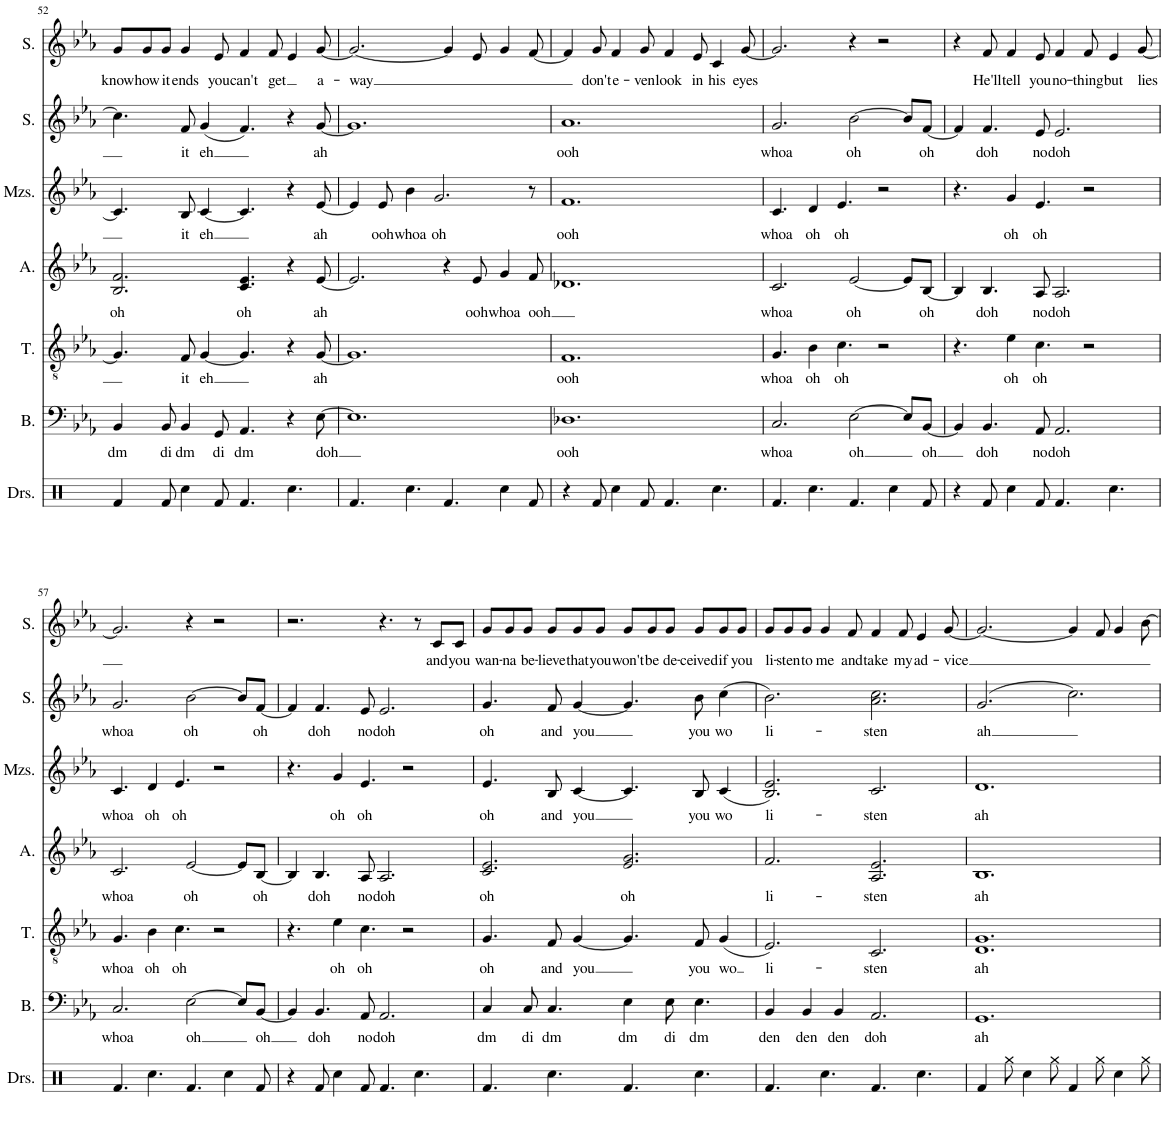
**kern	**text	**kern	**text	**kern	**text	**kern	**text	**kern	**text	**kern	**text
*part6	*part6	*part5	*part5	*part4	*part4	*part3	*part3	*part2	*part2	*part1	*part1
*staff6	*staff6	*staff5	*staff5	*staff4	*staff4	*staff3	*staff3	*staff2	*staff2	*staff1	*staff1
*I"Bass	*	*I"Tenor	*	*I"Alto	*	*I"Mezzo-soprano	*	*I"Soprano	*	*I"Solo	*
*I'B.	*	*I'T.	*	*I'A.	*	*I'Mzs.	*	*I'S.	*	*I'S.	*
!!LO:PB:g=z
*clefF4	*	*clefGv2	*	*clefG2	*	*clefG2	*	*clefG2	*	*clefG2	*
*k[b-e-a-]	*	*k[b-e-a-]	*	*k[b-e-a-]	*	*k[b-e-a-]	*	*k[b-e-a-]	*	*k[b-e-a-]	*
*M12/8	*	*M12/8	*	*M12/8	*	*M12/8	*	*M12/8	*	*M12/8	*
=52	=52	=52	=52	=52	=52	=52	=52	=52	=52	=52	=52
!	!LO:LY:b	!	!	!	!LO:LY:b	!	!	!	!	!	!LO:LY:b
4BB-/	dm	4.G/]	.	2.B-/ 2.f/	oh	4.c/]	.	4.cc\]	.	8g/L	know
!	!	!	!	!	!	!	!	!	!	!	!LO:LY:b
.	.	.	.	.	.	.	.	.	.	8g/	how
!	!LO:LY:b	!	!	!	!	!	!	!	!	!	!LO:LY:b
8BB-/	di	.	.	.	.	.	.	.	.	8g/J	it
!	!LO:LY:b	!	!LO:LY:b	!	!	!	!LO:LY:b	!	!LO:LY:b	!	!LO:LY:b
4BB-/	dm	8F/	it	.	.	8B-/	it	8f/	it	4g/	ends
!	!	!	!LO:LY:b	!	!	!	!LO:LY:b	!	!LO:LY:b	!	!
.	.	[4G/	eh	.	.	[4c/	eh	(4g/	eh	.	.
!	!LO:LY:b	!	!	!	!	!	!	!	!	!	!LO:LY:b
8GG/	di	.	.	.	.	.	.	.	.	8e-/	you
!	!LO:LY:b	!	!	!	!LO:LY:b	!	!	!	!	!	!LO:LY:b
4.AA-/	dm	4.G/]	.	4.c/ 4.e-/	oh	4.c/]	.	4.f/)	.	4f/	can't
!	!	!	!	!	!	!	!	!	!	!	!LO:LY:b
.	.	.	.	.	.	.	.	.	.	8f/	get
4r	.	4r	.	4r	.	4r	.	4r	.	4e-/	.
!	!LO:LY:b	!	!LO:LY:b	!	!LO:LY:b	!	!LO:LY:b	!	!LO:LY:b	!	!LO:LY:b
[8E-\	doh	[8G/	ah	[8e-/	ah	[8e-/	ah	[8g/	ah	[8g/	a-
=53	=53	=53	=53	=53	=53	=53	=53	=53	=53	=53	=53
!	!	!	!	!	!	!	!	!	!	!	!LO:LY:b
1.E-]	.	1.G]	.	2.e-/]	.	4e-/]	.	1.g]	.	2.g/_	-way
!	!	!	!	!	!	!	!LO:LY:b	!	!	!	!
.	.	.	.	.	.	8e-/	ooh	.	.	.	.
!	!	!	!	!	!	!	!LO:LY:b	!	!	!	!
.	.	.	.	.	.	4b-\	whoa	.	.	.	.
!	!	!	!	!	!	!	!LO:LY:b	!	!	!	!
.	.	.	.	.	.	2.g/	oh	.	.	.	.
.	.	.	.	4r	.	.	.	.	.	4g/]	.
!	!	!	!	!	!LO:LY:b	!	!	!	!	!	!
.	.	.	.	8e-/	ooh	.	.	.	.	8e-/	.
!	!	!	!	!	!LO:LY:b	!	!	!	!	!	!
.	.	.	.	4g/	whoa	.	.	.	.	4g/	.
!	!	!	!	!	!LO:LY:b	!	!	!	!	!	!
.	.	.	.	8f/	ooh	8r	.	.	.	[8f/	.
=54	=54	=54	=54	=54	=54	=54	=54	=54	=54	=54	=54
!	!LO:LY:b	!	!LO:LY:b	!	!	!	!LO:LY:b	!	!LO:LY:b	!	!
1.D-X	ooh	1.F	ooh	1.d-X	.	1.f	ooh	1.a-	ooh	4f/]	.
!	!	!	!	!	!	!	!	!	!	!	!LO:LY:b
.	.	.	.	.	.	.	.	.	.	8g/	don't
!	!	!	!	!	!	!	!	!	!	!	!LO:LY:b
.	.	.	.	.	.	.	.	.	.	4f/	e-
!	!	!	!	!	!	!	!	!	!	!	!LO:LY:b
.	.	.	.	.	.	.	.	.	.	8g/	-ven
!	!	!	!	!	!	!	!	!	!	!	!LO:LY:b
.	.	.	.	.	.	.	.	.	.	4f/	look
!	!	!	!	!	!	!	!	!	!	!	!LO:LY:b
.	.	.	.	.	.	.	.	.	.	8e-/	in
!	!	!	!	!	!	!	!	!	!	!	!LO:LY:b
.	.	.	.	.	.	.	.	.	.	4c/	his
!	!	!	!	!	!	!	!	!	!	!	!LO:LY:b
.	.	.	.	.	.	.	.	.	.	[8g/	eyes
=55	=55	=55	=55	=55	=55	=55	=55	=55	=55	=55	=55
!	!LO:LY:b	!	!LO:LY:b	!	!LO:LY:b	!	!LO:LY:b	!	!LO:LY:b	!	!
2.C/	whoa	4.G/	whoa	2.c/	whoa	4.c/	whoa	2.g/	whoa	2.g/]	.
!	!	!	!LO:LY:b	!	!	!	!LO:LY:b	!	!	!	!
.	.	4B-\	oh	.	.	4d/	oh	.	.	.	.
!	!	!	!LO:LY:b	!	!	!	!LO:LY:b	!	!	!	!
.	.	4.c\	oh	.	.	4.e-/	oh	.	.	.	.
!	!LO:LY:b	!	!	!	!LO:LY:b	!	!	!	!LO:LY:b	!	!
[2E-\	oh	.	.	[2e-/	oh	.	.	[2b-\	oh	4r	.
.	.	2r	.	.	.	2r	.	.	.	2r	.
8E-/L]	.	.	.	8e-/L]	.	.	.	8b-/L]	.	.	.
!	!LO:LY:b	!	!	!	!LO:LY:b	!	!	!	!LO:LY:b	!	!
[8BB-/J	oh	.	.	[8B-/J	oh	.	.	[8f/J	oh	.	.
=56	=56	=56	=56	=56	=56	=56	=56	=56	=56	=56	=56
4BB-/]	.	4.r	.	4B-/]	.	4.r	.	4f/]	.	4r	.
!	!LO:LY:b	!	!	!	!LO:LY:b	!	!	!	!LO:LY:b	!	!LO:LY:b
4.BB-/	doh	.	.	4.B-/	doh	.	.	4.f/	doh	8f/	He'll
!	!	!	!LO:LY:b	!	!	!	!LO:LY:b	!	!	!	!LO:LY:b
.	.	4e-\	oh	.	.	4g/	oh	.	.	4f/	tell
!	!LO:LY:b	!	!LO:LY:b	!	!LO:LY:b	!	!LO:LY:b	!	!LO:LY:b	!	!LO:LY:b
8AA-/	no	4.c\	oh	8A-/	no	4.e-/	oh	8e-/	no	8e-/	you
!	!LO:LY:b	!	!	!	!LO:LY:b	!	!	!	!LO:LY:b	!	!LO:LY:b
2.AA-/	doh	.	.	2.A-/	doh	.	.	2.e-/	doh	4f/	no-
!	!	!	!	!	!	!	!	!	!	!	!LO:LY:b
.	.	2r	.	.	.	2r	.	.	.	8f/	-thing
!	!	!	!	!	!	!	!	!	!	!	!LO:LY:b
.	.	.	.	.	.	.	.	.	.	4e-/	but
!	!	!	!	!	!	!	!	!	!	!	!LO:LY:b
.	.	.	.	.	.	.	.	.	.	[8g/	lies
!!LO:LB:g=z
=57	=57	=57	=57	=57	=57	=57	=57	=57	=57	=57	=57
!	!LO:LY:b	!	!LO:LY:b	!	!LO:LY:b	!	!LO:LY:b	!	!LO:LY:b	!	!
2.C/	whoa	4.G/	whoa	2.c/	whoa	4.c/	whoa	2.g/	whoa	2.g/]	.
!	!	!	!LO:LY:b	!	!	!	!LO:LY:b	!	!	!	!
.	.	4B-\	oh	.	.	4d/	oh	.	.	.	.
!	!	!	!LO:LY:b	!	!	!	!LO:LY:b	!	!	!	!
.	.	4.c\	oh	.	.	4.e-/	oh	.	.	.	.
!	!LO:LY:b	!	!	!	!LO:LY:b	!	!	!	!LO:LY:b	!	!
[2E-\	oh	.	.	[2e-/	oh	.	.	[2b-\	oh	4r	.
.	.	2r	.	.	.	2r	.	.	.	2r	.
8E-/L]	.	.	.	8e-/L]	.	.	.	8b-/L]	.	.	.
!	!LO:LY:b	!	!	!	!LO:LY:b	!	!	!	!LO:LY:b	!	!
[8BB-/J	oh	.	.	[8B-/J	oh	.	.	[8f/J	oh	.	.
=58	=58	=58	=58	=58	=58	=58	=58	=58	=58	=58	=58
4BB-/]	.	4.r	.	4B-/]	.	4.r	.	4f/]	.	2.r	.
!	!LO:LY:b	!	!	!	!LO:LY:b	!	!	!	!LO:LY:b	!	!
4.BB-/	doh	.	.	4.B-/	doh	.	.	4.f/	doh	.	.
!	!	!	!LO:LY:b	!	!	!	!LO:LY:b	!	!	!	!
.	.	4e-\	oh	.	.	4g/	oh	.	.	.	.
!	!LO:LY:b	!	!LO:LY:b	!	!LO:LY:b	!	!LO:LY:b	!	!LO:LY:b	!	!
8AA-/	no	4.c\	oh	8A-/	no	4.e-/	oh	8e-/	no	.	.
!	!LO:LY:b	!	!	!	!LO:LY:b	!	!	!	!LO:LY:b	!	!
2.AA-/	doh	.	.	2.A-/	doh	.	.	2.e-/	doh	4.r	.
.	.	2r	.	.	.	2r	.	.	.	.	.
.	.	.	.	.	.	.	.	.	.	8r	.
!	!	!	!	!	!	!	!	!	!	!	!LO:LY:b
.	.	.	.	.	.	.	.	.	.	8c/L	and
!	!	!	!	!	!	!	!	!	!	!	!LO:LY:b
.	.	.	.	.	.	.	.	.	.	8c/J	you
=59	=59	=59	=59	=59	=59	=59	=59	=59	=59	=59	=59
!	!LO:LY:b	!	!LO:LY:b	!	!LO:LY:b	!	!LO:LY:b	!	!LO:LY:b	!	!LO:LY:b
4C/	dm	4.G/	oh	2.c/ 2.e-/	oh	4.e-/	oh	4.g/	oh	8g/L	wan-
!	!	!	!	!	!	!	!	!	!	!	!LO:LY:b
.	.	.	.	.	.	.	.	.	.	8g/	-na
!	!LO:LY:b	!	!	!	!	!	!	!	!	!	!LO:LY:b
8C/	di	.	.	.	.	.	.	.	.	8g/J	be-
!	!LO:LY:b	!	!LO:LY:b	!	!	!	!LO:LY:b	!	!LO:LY:b	!	!LO:LY:b
4.C/	dm	8F/	and	.	.	8B-/	and	8f/	and	8g/L	-lieve
!	!	!	!LO:LY:b	!	!	!	!LO:LY:b	!	!LO:LY:b	!	!LO:LY:b
.	.	[4G/	you	.	.	[4c/	you	[4g/	you	8g/	that
!	!	!	!	!	!	!	!	!	!	!	!LO:LY:b
.	.	.	.	.	.	.	.	.	.	8g/J	you
!	!LO:LY:b	!	!	!	!LO:LY:b	!	!	!	!	!	!LO:LY:b
4E-\	dm	4.G/]	.	2.e-/ 2.g/	oh	4.c/]	.	4.g/]	.	8g/L	won't
!	!	!	!	!	!	!	!	!	!	!	!LO:LY:b
.	.	.	.	.	.	.	.	.	.	8g/	be
!	!LO:LY:b	!	!	!	!	!	!	!	!	!	!LO:LY:b
8E-\	di	.	.	.	.	.	.	.	.	8g/J	de-
!	!LO:LY:b	!	!LO:LY:b	!	!	!	!LO:LY:b	!	!LO:LY:b	!	!LO:LY:b
4.E-\	dm	8F/	you	.	.	8B-/	you	8b-\	you	8g/L	-ceived
!	!	!	!LO:LY:b	!	!	!	!LO:LY:b	!	!LO:LY:b	!	!LO:LY:b
.	.	(4G/	wo	.	.	(4c/	wo	(4cc\	wo	8g/	if
!	!	!	!	!	!	!	!	!	!	!	!LO:LY:b
.	.	.	.	.	.	.	.	.	.	8g/J	you
=60	=60	=60	=60	=60	=60	=60	=60	=60	=60	=60	=60
!	!LO:LY:b	!	!LO:LY:b	!	!LO:LY:b	!	!LO:LY:b	!	!LO:LY:b	!	!LO:LY:b
4BB-/	den	2.E-/)	li-	2.f/	li-	2.B-/ 2.e-/)	li-	2.b-\)	li-	8g/L	li-
!	!	!	!	!	!	!	!	!	!	!	!LO:LY:b
.	.	.	.	.	.	.	.	.	.	8g/	-sten
!	!LO:LY:b	!	!	!	!	!	!	!	!	!	!LO:LY:b
4BB-/	den	.	.	.	.	.	.	.	.	8g/J	to
!	!	!	!	!	!	!	!	!	!	!	!LO:LY:b
.	.	.	.	.	.	.	.	.	.	4g/	me
!	!LO:LY:b	!	!	!	!	!	!	!	!	!	!
4BB-/	den	.	.	.	.	.	.	.	.	.	.
!	!	!	!	!	!	!	!	!	!	!	!LO:LY:b
.	.	.	.	.	.	.	.	.	.	8f/	and
!	!LO:LY:b	!	!LO:LY:b	!	!LO:LY:b	!	!LO:LY:b	!	!LO:LY:b	!	!LO:LY:b
2.AA-/	doh	2.C/	-sten	2.A-/ 2.e-/	-sten	2.c/	-sten	2.a-\ 2.cc\	-sten	4f/	take
!	!	!	!	!	!	!	!	!	!	!	!LO:LY:b
.	.	.	.	.	.	.	.	.	.	8f/	my
!	!	!	!	!	!	!	!	!	!	!	!LO:LY:b
.	.	.	.	.	.	.	.	.	.	4e-/	ad-
!	!	!	!	!	!	!	!	!	!	!	!LO:LY:b
.	.	.	.	.	.	.	.	.	.	[8g/	-vice
=61	=61	=61	=61	=61	=61	=61	=61	=61	=61	=61	=61
!	!LO:LY:b	!	!LO:LY:b	!	!LO:LY:b	!	!LO:LY:b	!	!LO:LY:b	!	!
1.GG	ah	1.D 1.G	ah	1.B-	ah	1.d	ah	(2.g/	ah	2.g/_	.
.	.	.	.	.	.	.	.	2.cc\)	.	4g/]	.
.	.	.	.	.	.	.	.	.	.	8f/	.
.	.	.	.	.	.	.	.	.	.	4g/	.
.	.	.	.	.	.	.	.	.	.	[8b-\	.
=	=	=	=	=	=	=	=	=	=	=	=
*-	*-	*-	*-	*-	*-	*-	*-	*-	*-	*-	*-
